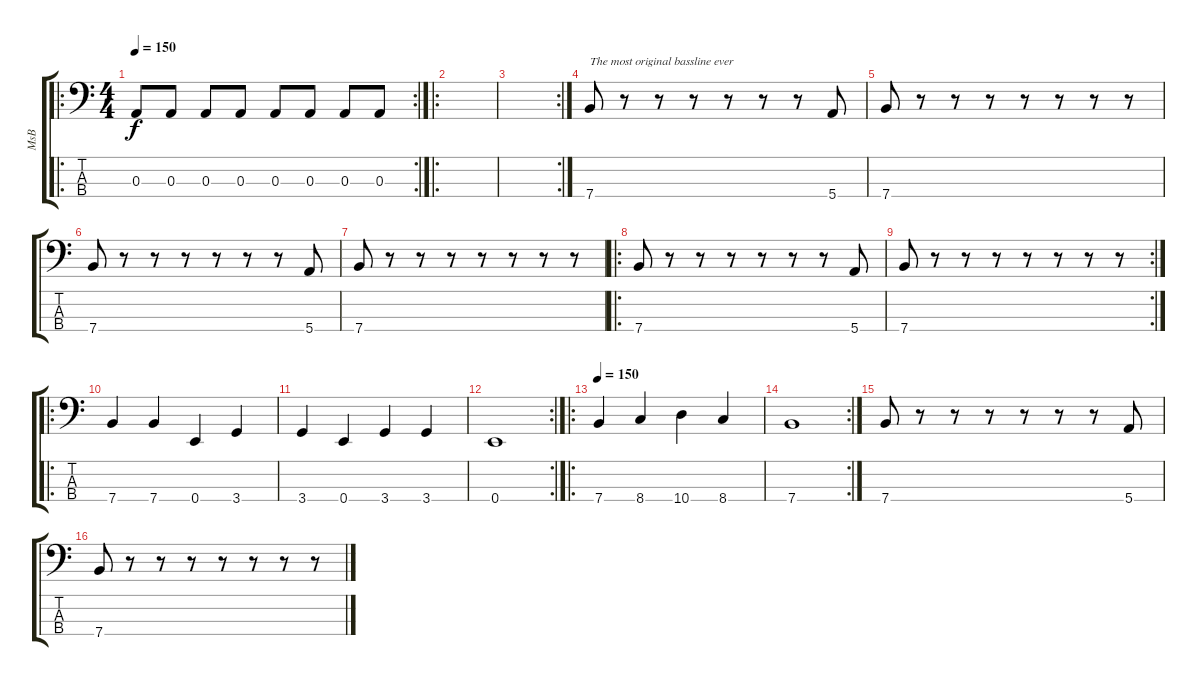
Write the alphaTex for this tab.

\track ("MsB" "MsB") {instrument electricbasspick}
\staff {score tabs}
\tuning (G2 D2 A1 E1) {hide}
\ro
\rc 2
\ts (4 4)
\tempo 150
\clef f4
\ks c
0.3.8{dy f instrument electricbasspick} 0.3.8 0.3.8 0.3.8 0.3.8 0.3.8 0.3.8 0.3.8 |
\ro
|
\rc 2
|
7.4.8{txt "The most original bassline ever"} r.8 r.8 r.8 r.8 r.8 r.8 5.4.8 |
7.4.8 r.8 r.8 r.8 r.8 r.8 r.8 r.8 |
7.4.8 r.8 r.8 r.8 r.8 r.8 r.8 5.4.8 |
7.4.8 r.8 r.8 r.8 r.8 r.8 r.8 r.8 |
\ro
7.4.8 r.8 r.8 r.8 r.8 r.8 r.8 5.4.8 |
\rc 2
7.4.8 r.8 r.8 r.8 r.8 r.8 r.8 r.8 |
\ro
7.4.4 7.4.4 0.4.4 3.4.4 |
3.4.4 0.4.4 3.4.4 3.4.4 |
\rc 2
0.4.1 |
\ro
\tempo 150
7.4.4 8.4.4 10.4.4 8.4.4 |
\rc 2
7.4.1 |
7.4.8 r.8 r.8 r.8 r.8 r.8 r.8 5.4.8 |
7.4.8 r.8 r.8 r.8 r.8 r.8 r.8 r.8
